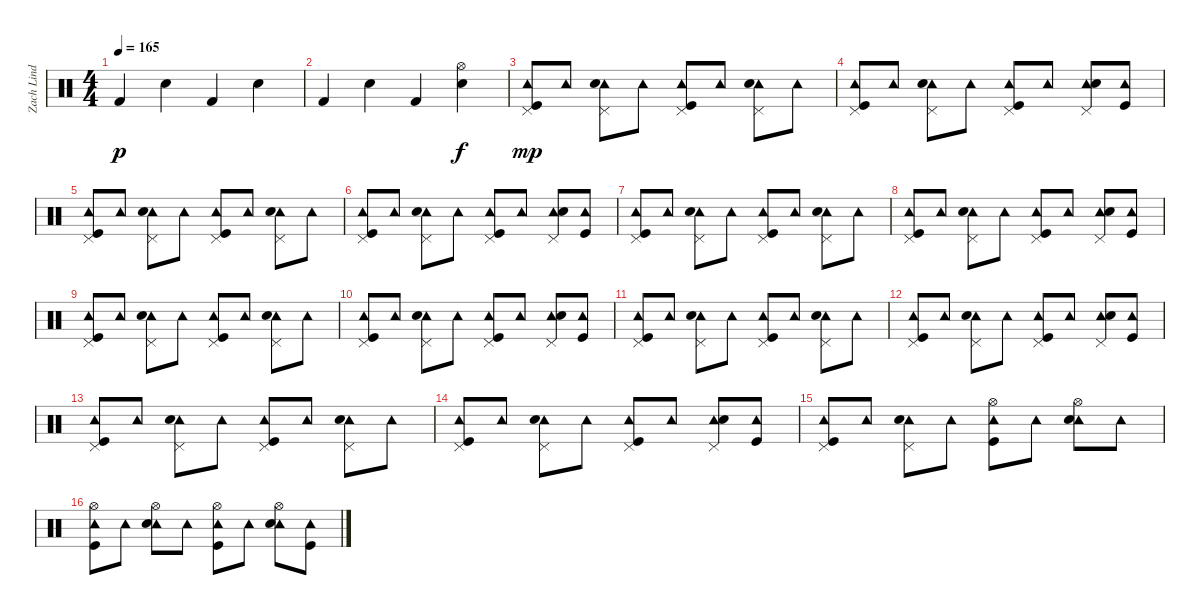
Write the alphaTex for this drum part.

\track ("Zach Lind (Drums)" "Zach Lind ") {instrument percussion}
\staff {score}
\articulation defaults
\ts (4 4)
\tempo 165
\clef neutral
\ks c "Kick (hit) 2".4{dy p} "Electric Snare (hit)".4 "Kick (hit) 2".4 "Electric Snare (hit)".4
|
"Kick (hit) 2".4 "Electric Snare (hit)".4 "Kick (hit) 2".4 ("Hi-Hat (open)" "Snare (hit) 2").4{dy f} |
("Pedal Hi-Hat (hit)" "Tambourine (hit)" "Kick (hit)").8{dy mp} "Tambourine (hit)".8 ("Pedal Hi-Hat (hit)" "Tambourine (hit)" "Snare (hit) 2").8 "Tambourine (hit)".8 ("Pedal Hi-Hat (hit)" "Tambourine (hit)" "Kick (hit)").8 "Tambourine (hit)".8 ("Pedal Hi-Hat (hit)" "Tambourine (hit)" "Snare (hit) 2").8 "Tambourine (hit)".8 |
("Pedal Hi-Hat (hit)" "Tambourine (hit)" "Kick (hit)").8 "Tambourine (hit)".8 ("Pedal Hi-Hat (hit)" "Tambourine (hit)" "Snare (hit) 2").8 "Tambourine (hit)".8 ("Pedal Hi-Hat (hit)" "Tambourine (hit)" "Kick (hit)").8 "Tambourine (hit)".8 ("Pedal Hi-Hat (hit)" "Tambourine (hit)" "Snare (hit) 2").8 ("Tambourine (hit)" "Kick (hit)").8 |
("Pedal Hi-Hat (hit)" "Tambourine (hit)" "Kick (hit)").8 "Tambourine (hit)".8 ("Pedal Hi-Hat (hit)" "Tambourine (hit)" "Snare (hit) 2").8 "Tambourine (hit)".8 ("Pedal Hi-Hat (hit)" "Tambourine (hit)" "Kick (hit)").8 "Tambourine (hit)".8 ("Pedal Hi-Hat (hit)" "Tambourine (hit)" "Snare (hit) 2").8 "Tambourine (hit)".8 |
("Pedal Hi-Hat (hit)" "Tambourine (hit)" "Kick (hit)").8 "Tambourine (hit)".8 ("Pedal Hi-Hat (hit)" "Tambourine (hit)" "Snare (hit) 2").8 "Tambourine (hit)".8 ("Pedal Hi-Hat (hit)" "Tambourine (hit)" "Kick (hit)").8 "Tambourine (hit)".8 ("Pedal Hi-Hat (hit)" "Tambourine (hit)" "Snare (hit) 2").8 ("Tambourine (hit)" "Kick (hit)").8 |
("Pedal Hi-Hat (hit)" "Tambourine (hit)" "Kick (hit)").8 "Tambourine (hit)".8 ("Pedal Hi-Hat (hit)" "Tambourine (hit)" "Snare (hit) 2").8 "Tambourine (hit)".8 ("Pedal Hi-Hat (hit)" "Tambourine (hit)" "Kick (hit)").8 "Tambourine (hit)".8 ("Pedal Hi-Hat (hit)" "Tambourine (hit)" "Snare (hit) 2").8 "Tambourine (hit)".8 |
("Pedal Hi-Hat (hit)" "Tambourine (hit)" "Kick (hit)").8 "Tambourine (hit)".8 ("Pedal Hi-Hat (hit)" "Tambourine (hit)" "Snare (hit) 2").8 "Tambourine (hit)".8 ("Pedal Hi-Hat (hit)" "Tambourine (hit)" "Kick (hit)").8 "Tambourine (hit)".8 ("Pedal Hi-Hat (hit)" "Tambourine (hit)" "Snare (hit) 2").8 ("Tambourine (hit)" "Kick (hit)").8 |
("Pedal Hi-Hat (hit)" "Tambourine (hit)" "Kick (hit)").8 "Tambourine (hit)".8 ("Pedal Hi-Hat (hit)" "Tambourine (hit)" "Snare (hit) 2").8 "Tambourine (hit)".8 ("Pedal Hi-Hat (hit)" "Tambourine (hit)" "Kick (hit)").8 "Tambourine (hit)".8 ("Pedal Hi-Hat (hit)" "Tambourine (hit)" "Snare (hit) 2").8 "Tambourine (hit)".8 |
("Pedal Hi-Hat (hit)" "Tambourine (hit)" "Kick (hit)").8 "Tambourine (hit)".8 ("Pedal Hi-Hat (hit)" "Tambourine (hit)" "Snare (hit) 2").8 "Tambourine (hit)".8 ("Pedal Hi-Hat (hit)" "Tambourine (hit)" "Kick (hit)").8 "Tambourine (hit)".8 ("Pedal Hi-Hat (hit)" "Tambourine (hit)" "Snare (hit) 2").8 ("Tambourine (hit)" "Kick (hit)").8 |
("Pedal Hi-Hat (hit)" "Tambourine (hit)" "Kick (hit)").8 "Tambourine (hit)".8 ("Pedal Hi-Hat (hit)" "Tambourine (hit)" "Snare (hit) 2").8 "Tambourine (hit)".8 ("Pedal Hi-Hat (hit)" "Tambourine (hit)" "Kick (hit)").8 "Tambourine (hit)".8 ("Pedal Hi-Hat (hit)" "Tambourine (hit)" "Snare (hit) 2").8 "Tambourine (hit)".8 |
("Pedal Hi-Hat (hit)" "Tambourine (hit)" "Kick (hit)").8 "Tambourine (hit)".8 ("Pedal Hi-Hat (hit)" "Tambourine (hit)" "Snare (hit) 2").8 "Tambourine (hit)".8 ("Pedal Hi-Hat (hit)" "Tambourine (hit)" "Kick (hit)").8 "Tambourine (hit)".8 ("Pedal Hi-Hat (hit)" "Tambourine (hit)" "Snare (hit) 2").8 ("Tambourine (hit)" "Kick (hit)").8 |
("Pedal Hi-Hat (hit)" "Tambourine (hit)" "Kick (hit)").8 "Tambourine (hit)".8 ("Pedal Hi-Hat (hit)" "Tambourine (hit)" "Snare (hit) 2").8 "Tambourine (hit)".8 ("Pedal Hi-Hat (hit)" "Tambourine (hit)" "Kick (hit)").8 "Tambourine (hit)".8 ("Pedal Hi-Hat (hit)" "Tambourine (hit)" "Snare (hit) 2").8 "Tambourine (hit)".8 |
("Pedal Hi-Hat (hit)" "Tambourine (hit)" "Kick (hit)").8 "Tambourine (hit)".8 ("Pedal Hi-Hat (hit)" "Tambourine (hit)" "Snare (hit) 2").8 "Tambourine (hit)".8 ("Pedal Hi-Hat (hit)" "Tambourine (hit)" "Kick (hit)").8 "Tambourine (hit)".8 ("Pedal Hi-Hat (hit)" "Tambourine (hit)" "Snare (hit) 2").8 ("Tambourine (hit)" "Kick (hit)").8 |
("Pedal Hi-Hat (hit)" "Tambourine (hit)" "Kick (hit)").8 "Tambourine (hit)".8 ("Pedal Hi-Hat (hit)" "Tambourine (hit)" "Snare (hit) 2").8 "Tambourine (hit)".8 ("Hi-Hat (open)" "Tambourine (hit)" "Kick (hit)").8 "Tambourine (hit)".8 ("Hi-Hat (open)" "Tambourine (hit)" "Snare (hit) 2").8 "Tambourine (hit)".8 |
("Hi-Hat (open)" "Tambourine (hit)" "Kick (hit)").8 "Tambourine (hit)".8 ("Hi-Hat (open)" "Tambourine (hit)" "Snare (hit) 2").8 "Tambourine (hit)".8 ("Hi-Hat (open)" "Tambourine (hit)" "Kick (hit)").8 "Tambourine (hit)".8 ("Hi-Hat (open)" "Tambourine (hit)" "Snare (hit) 2").8 ("Tambourine (hit)" "Kick (hit)").8
